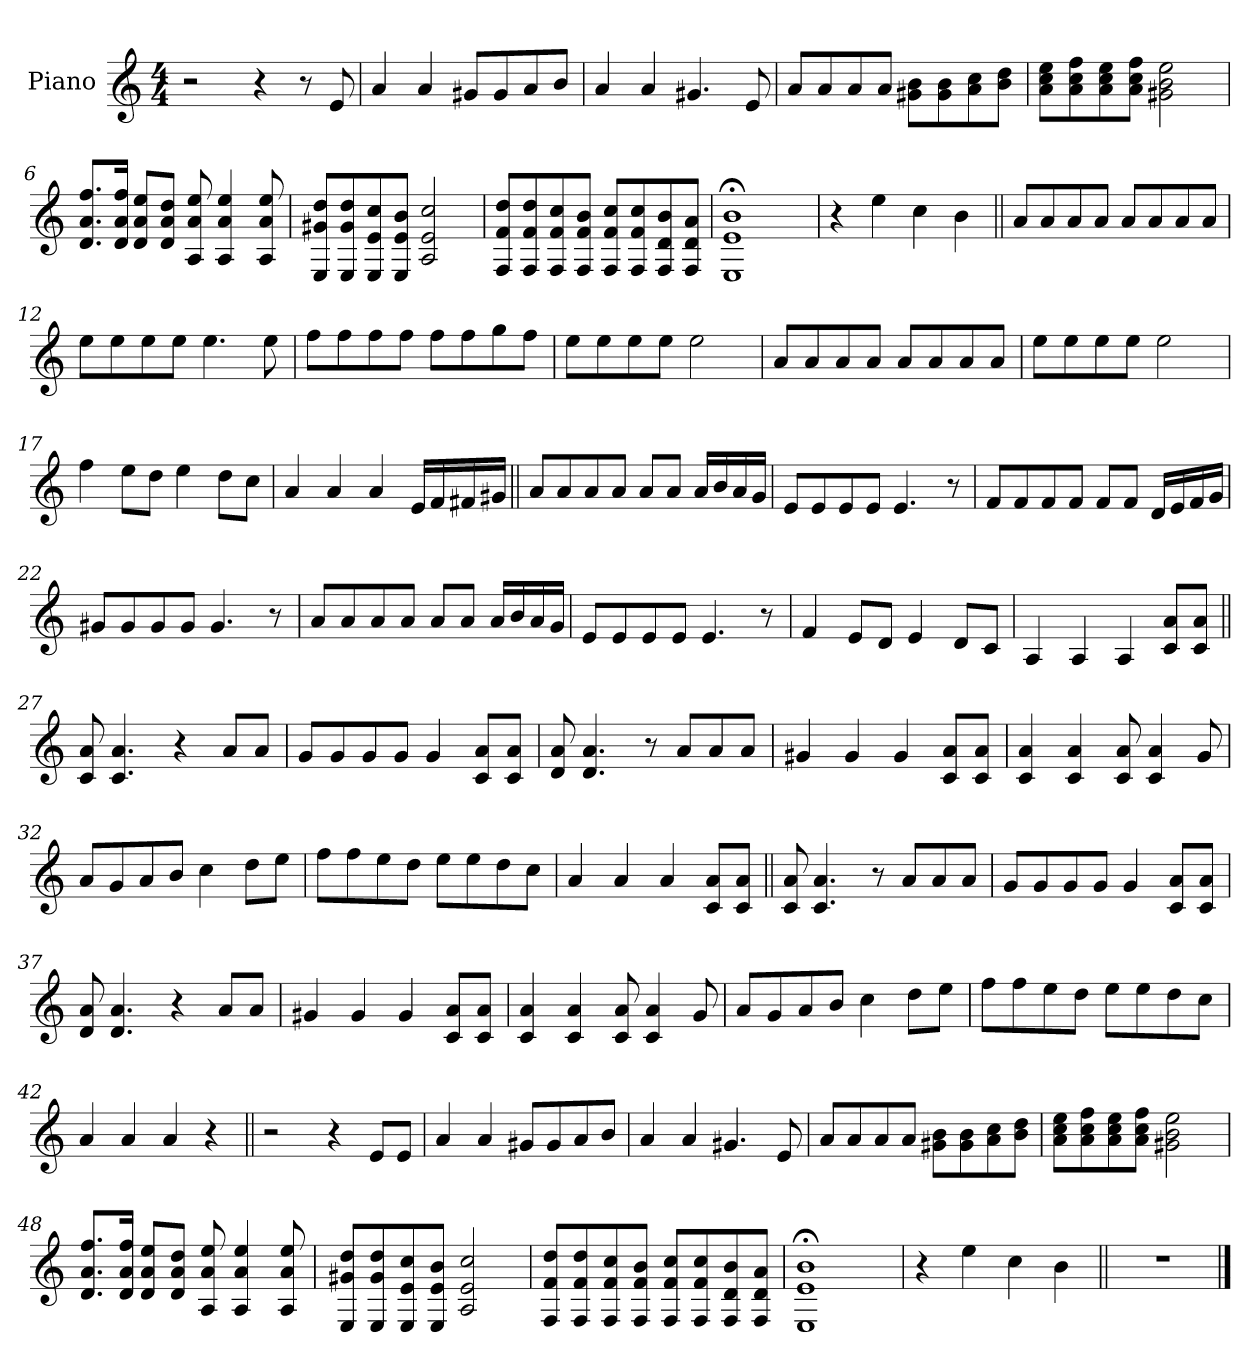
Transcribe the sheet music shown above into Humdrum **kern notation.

**kern
*part1
*staff1
*I"Piano
*I'Pno.
*clefG2
*k[]
*M4/4
*MM80
=1
2r
4r
8r
8e
=2
4a
4a
8g#XL
8g#
8a
8bJ
=3
4a
4a
4.g#X
8e
=4
8aL
8a
8a
8aJ
8g#X 8bL
8g# 8b
8a 8cc
8b 8ddJ
=5
8a 8cc 8eeL
8a 8cc 8ff
8a 8cc 8ee
8a 8cc 8ffJ
2g#X 2b 2ee
=6
8.d 8.a 8.ffL
16d 16a 16ffJk
8d 8a 8eeL
8d 8a 8ddJ
8A 8a 8ee
4A 4a 4ee
8A 8a 8ee
=7
8E 8g#X 8ddL
8E 8g# 8dd
8E 8e 8cc
8E 8e 8bJ
2A 2e 2cc
=8
8F 8f 8ddL
8F 8f 8dd
8F 8f 8cc
8F 8f 8bJ
8F 8f 8ccL
8F 8f 8cc
8F 8d 8b
8F 8d 8aJ
=9
1E;< 1e;< 1b;<
=10
*MM170
4r
4ee
4cc
4b
=11||
8aL
8a
8a
8aJ
8aL
8a
8a
8aJ
=12
8eeL
8ee
8ee
8eeJ
4.ee
8ee
=13
8ffL
8ff
8ff
8ffJ
8ffL
8ff
8gg
8ffJ
=14
8eeL
8ee
8ee
8eeJ
2ee
=15
8aL
8a
8a
8aJ
8aL
8a
8a
8aJ
=16
8eeL
8ee
8ee
8eeJ
2ee
=17
4ff
8eeL
8ddJ
4ee
8ddL
8ccJ
=18
4a
4a
4a
16eLL
16f
16f#X
16g#XJJ
=19||
8aL
8a
8a
8aJ
8aL
8aJ
16aLL
16b
16a
16gJJ
=20
8eL
8e
8e
8eJ
4.e
8r
=21
8fL
8f
8f
8fJ
8fL
8fJ
16dLL
16e
16f
16gJJ
=22
8g#XL
8g#
8g#
8g#J
4.g#
8r
=23
8aL
8a
8a
8aJ
8aL
8aJ
16aLL
16b
16a
16gJJ
=24
8eL
8e
8e
8eJ
4.e
8r
=25
4f
8eL
8dJ
4e
8dL
8cJ
=26
4A
4A
4A
8c 8aL
8c 8aJ
=27||
8c 8a
4.c 4.a
4r
8aL
8aJ
=28
8gL
8g
8g
8gJ
4g
8c 8aL
8c 8aJ
=29
8d 8a
4.d 4.a
8r
8aL
8a
8aJ
=30
4g#X
4g#
4g#
8c 8aL
8c 8aJ
=31
4c 4a
4c 4a
8c 8a
4c 4a
8g
=32
8aL
8g
8a
8bJ
4cc
8ddL
8eeJ
=33
8ffL
8ff
8ee
8ddJ
8eeL
8ee
8dd
8ccJ
=34
4a
4a
4a
8c 8aL
8c 8aJ
=35||
8c 8a
4.c 4.a
8r
8aL
8a
8aJ
=36
8gL
8g
8g
8gJ
4g
8c 8aL
8c 8aJ
=37
8d 8a
4.d 4.a
4r
8aL
8aJ
=38
4g#X
4g#
4g#
8c 8aL
8c 8aJ
=39
4c 4a
4c 4a
8c 8a
4c 4a
8g
=40
8aL
8g
8a
8bJ
4cc
8ddL
8eeJ
=41
8ffL
8ff
8ee
8ddJ
8eeL
8ee
8dd
8ccJ
=42
4a
4a
4a
4r
=43||
*MM80
2r
4r
8eL
8eJ
=44
4a
4a
8g#XL
8g#
8a
8bJ
=45
4a
4a
4.g#X
8e
=46
8aL
8a
8a
8aJ
8g#X 8bL
8g# 8b
8a 8cc
8b 8ddJ
=47
8a 8cc 8eeL
8a 8cc 8ff
8a 8cc 8ee
8a 8cc 8ffJ
2g#X 2b 2ee
=48
8.d 8.a 8.ffL
16d 16a 16ffJk
8d 8a 8eeL
8d 8a 8ddJ
8A 8a 8ee
4A 4a 4ee
8A 8a 8ee
=49
8E 8g#X 8ddL
8E 8g# 8dd
8E 8e 8cc
8E 8e 8bJ
2A 2e 2cc
=50
8F 8f 8ddL
8F 8f 8dd
8F 8f 8cc
8F 8f 8bJ
8F 8f 8ccL
8F 8f 8cc
8F 8d 8b
8F 8d 8aJ
=51
1E;< 1e;< 1b;<
=52
4r
4ee
4cc
4b
=53||
1r
==
*-
